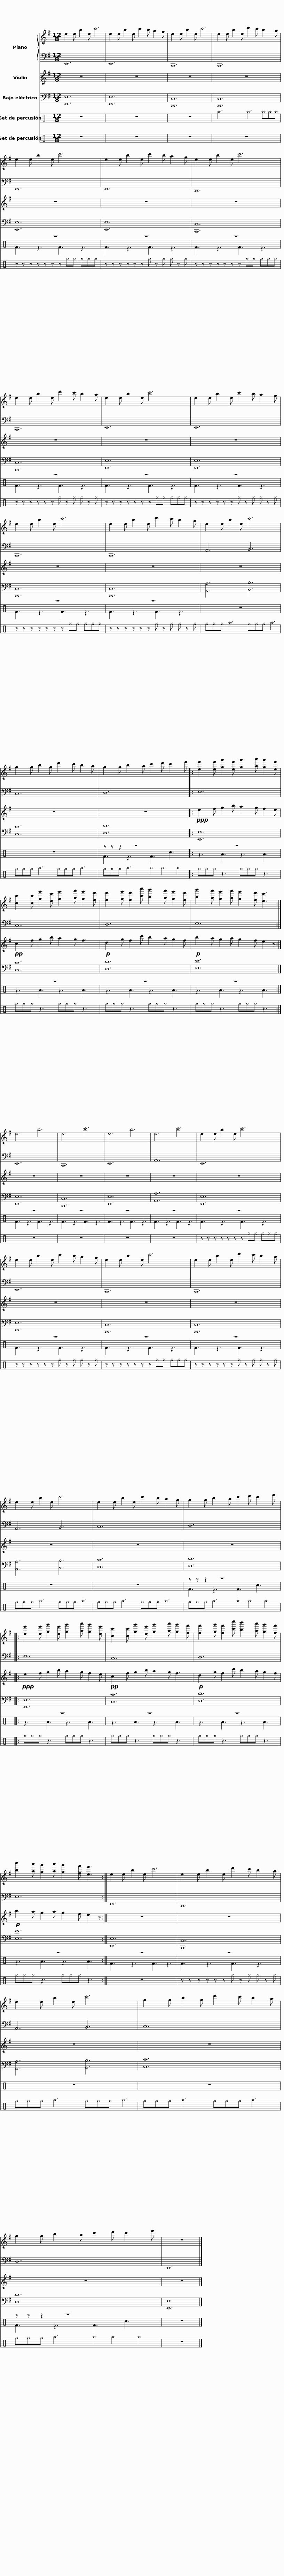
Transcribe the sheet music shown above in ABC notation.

X:1
%%score { 1 | 2 } 3 4 ( 5 6 ) 7
L:1/8
M:12/8
I:linebreak $
K:G
V:1 treble
V:2 bass
V:3 treble
V:4 bass transpose=-12
V:5 perc
K:none
V:6 perc
K:none
V:7 perc
K:none
V:1
 e2 e b2 e c'6 | e2 e b2 e c'2 b a2 g | e2 e b2 e c'6 | e2 e b2 e d'2 c' b2 a |$ e2 e b2 e c'6 | %5
 e2 e b2 e c'2 b a2 g |$ e2 e b2 e c'6 | e2 e b2 e d'2 c' b2 a |$ e2 e b2 e c'6 | e2 e b2 e c'2 b a2 g |$ %10
 e2 e b2 e c'6 | e2 e b2 e d'2 c' b2 a | e2 e b2 e c'6 |$ g2 g b2 g d'2 c' b2 a | g2 g b2 a c'2 d' c'2 e' |: %15
 [ee']2 [ee'] [gg']2 [ee'] [gg']2 [aa'] [gg']2 [ee'] |$ [cc']2 [cc'] [gg']2 [ee'] [gg']2 [aa'] [gg']2 [ff'] | [ff']2 [gg'] [ff']2 [c'c''] [bb']2 [aa'] [gg']2 [ff'] | [bb']2 [aa'] [gg']2 [aa'] [gg']2 [ff'] [ee']3 :|$ e6 b6 | %20
 e6 c'6 | e6 b6 | e6 c'6 | e2 e b2 e c'6 |$ e2 e b2 e c'2 b a2 g | %25
 e2 e b2 e c'6 |$ e2 e b2 e d'2 c' b2 a | e2 e b2 e c'6 | e2 e b2 e c'2 b a2 g |$ g2 g b2 a c'2 d' c'2 e' |: %30
 [ee']2 [ee'] [gg']2 [ee'] [gg']2 [aa'] [gg']2 [ee'] | [cc']2 [cc'] [gg']2 [ee'] [gg']2 [aa'] [gg']2 [ff'] |$ [ff']2 [gg'] [ff']2 [c'c''] [bb']2 [aa'] [gg']2 [ff'] | [bb']2 [aa'] [gg']2 [aa'] [gg']2 [ff'] [ee']3 :| e2 e b2 e c'6 |$ %35
 e2 e b2 e d'2 c' b2 a | e2 e b2 e c'6 | g2 g b2 g d'2 c' b2 a |$ g2 g b2 a c'2 d' c'2 e' | z12 |] %40
V:2
 E,,12 | E,,12 | C,,12 | C,,12 |$ E,,12 | %5
 E,,12 |$ C,,12 | C,,12 |$ E,,12 | E,,12 |$ %10
 C,,12 | C,,12 | A,,6 B,,6 |$ C,12 | D,12 |: %15
 E,12 |$ C,12 | D,12 | E,12 :|$ E,,12 | %20
 C,,12 | E,,12 | A,,12 | E,,12 |$ E,,12 | %25
 C,,12 |$ C,,12 | A,,6 B,,6 | C,12 |$ D,12 |: %30
 E,12 | C,12 |$ D,12 | E,12 :| E,,12 |$ %35
 C,,12 | A,,6 B,,6 | C,12 |$ D,12 | E,,12 |] %40
V:3
 z12 | z12 | z12 | z12 |$ z12 | %5
 z12 |$ z12 | z12 |$ z12 | z12 |$ %10
 z12 | z12 | z12 |$ z12 | z12 |: %15
!ppp! e2 f g2 b a2 g f2 e |$!pp! c2 f g2 b a2 g f3 |!p! d2 g f2 c' b2 a g2 f |!p! b2 a g2 a g2 f e2 z :|$ z12 | %20
 z12 | z12 | z12 | z12 |$ z12 | %25
 z12 |$ z12 | z12 | z12 |$ z12 |: %30
!ppp! e2 f g2 b a2 g f2 e |!pp! c2 f g2 b a2 g f3 |$!p! d2 g f2 c' b2 a g2 f |!p! b2 a g2 a g2 f e2 z :| z12 |$ %35
 z12 | z12 | z12 |$ z12 | z12 |] %40
V:4
 [E,,E,]12 | [E,,E,]12 | [C,,C,]12 | [C,,C,]12 |$ [E,,E,]12 | %5
 [E,,E,]12 |$ [C,,C,]12 | [C,,C,]12 |$ [E,,E,]12 | [E,,E,]12 |$ %10
 [C,,C,]12 | [C,,C,]12 | [A,,A,]6 [B,,B,]6 |$ [C,C]12 | [D,D]12 |: %15
 [E,,E,]12 |$ [C,C]12 | [D,D]12 | [E,E]12 :|$ [E,,E,]12 | %20
 [C,,C,]12 | [E,,E,]12 | [A,,A,]12 | [E,,E,]12 |$ [E,,E,]12 | %25
 [C,,C,]12 |$ [C,,C,]12 | [A,,A,]6 [B,,B,]6 | [C,C]12 |$ [D,D]12 |: %30
 [E,,E,]12 | [C,C]12 |$ [D,D]12 | [E,E]12 :| [E,,E,]12 |$ %35
 [C,,C,]12 | [A,,A,]6 [B,,B,]6 | [C,C]12 |$ [D,D]12 | [E,,E,]12 |] %40
V:5
[K:C] z12 | z12 | z12 | ^a6 ^a3 ^a^a^a |$ z12 | %5
 z12 |$ z12 | z12 |$ z12 | z12 |$ %10
 z12 | z12 | z12 |$ z12 | z z z2 z8 |: %15
 z12 |$ z12 | z12 | z12 :|$ z12 | %20
 z12 | z12 | z12 | z12 |$ z12 | %25
 z12 |$ z12 | z12 | z12 |$ z z z2 z8 |: %30
 z12 | z12 |$ z12 | z12 :| z12 |$ %35
 z12 | z12 | z12 |$ z z z2 z8 | z12 |] %40
V:6
[K:C] x12 | x12 | x12 | x12 |$ F3 z3 F3 z3 | %5
 F3 z3 F3 z3 |$ F3 z3 F3 z3 | F3 z3 F3 z3 |$ F3 z3 F3 z3 | F3 z3 F3 z3 |$ %10
 F3 z3 F3 z3 | F3 z3 F3 z3 | x12 |$ x12 | F3 z3 F3 c3 |: %15
 z3 A3 z3 A3 |$ z3 A3 z3 A3 | z3 A3 z3 A3 | z3 A3 z3 A3 :|$ F3 z3 F3 z3 | %20
 F3 z3 F3 z3 | F3 z3 F3 z3 | F3 z3 F3 z3 | F3 z3 F3 z3 |$ F3 z3 F3 z3 | %25
 F3 z3 F3 z3 |$ F3 z3 F3 z3 | x12 | x12 |$ F3 z3 F3 c3 |: %30
 z3 A3 z3 A3 | z3 A3 z3 A3 |$ z3 A3 z3 A3 | z3 A3 z3 A3 :| F3 z3 F3 z3 |$ %35
 F3 z3 F3 z3 | x12 | x12 |$ F3 z3 F3 c3 | x12 |] %40
V:7
[K:C] z12 | z12 | z12 | z12 |$ z z z z z z z ^g^g ^g^g^g | %5
 z z z z z z ^g z ^g ^g z ^g |$ z z z z z z z ^g^g ^g^g^g | z z z z z z ^g z ^g ^g z ^g |$ z z z z z z z ^g^g ^g^g^g | z z z z z z ^g z ^g ^g z ^g |$ %10
 z z z z z z z ^g^g ^g^g^g | z z z z z z ^g z ^g ^g z ^g | ^g^g^g ^a3 ^g^g^g ^a3 |$ ^g^g^g ^a3 ^g^g^g ^a3 | ^g^g^g ^a3 ^a2 ^a2 ^a2 |: %15
 ^g^g^g z3 ^g^g^g z3 |$ ^g^g^g z3 ^g^g^g z3 | ^g^g^g z3 ^g^g^g z3 | ^g^g^g z3 ^g^g^g z3 :|$ z12 | %20
 z12 | z12 | z12 | z z z z z z z ^g^g ^g^g^g |$ z z z z z z ^g z ^g ^g z ^g | %25
 z z z z z z z ^g^g ^g^g^g |$ z z z z z z ^g z ^g ^g z ^g | ^g^g^g ^a3 ^g^g^g ^a3 | ^g^g^g ^a3 ^g^g^g ^a3 |$ ^g^g^g ^a3 ^a2 ^a2 ^a2 |: %30
 ^g^g^g z3 ^g^g^g z3 | ^g^g^g z3 ^g^g^g z3 |$ ^g^g^g z3 ^g^g^g z3 | ^g^g^g z3 ^g^g^g z3 :| z12 |$ %35
 z z z z z z ^g z ^g ^g z ^g | ^g^g^g ^a3 ^g^g^g ^a3 | ^g^g^g ^a3 ^g^g^g ^a3 |$ ^g^g^g ^a3 ^a2 ^a2 ^a2 | z12 |] %40
